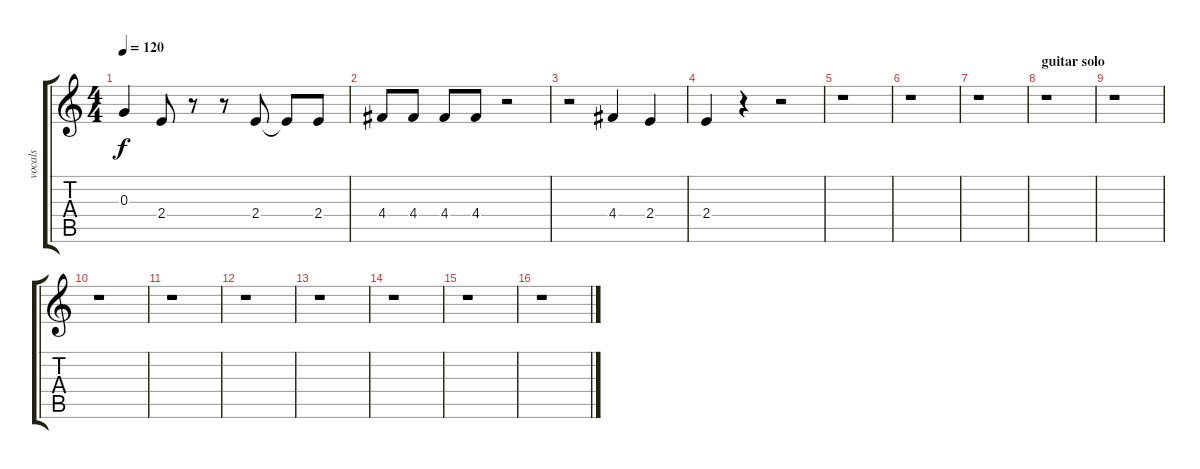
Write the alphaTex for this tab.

\track ("vocals" "vocals") {instrument distortionguitar}
\staff {score tabs}
\tuning (E4 B3 G3 D3 A2 E2) {hide}
\ts (4 4)
\tempo 120
\clef g2
\ks c
0.3.4{dy f} 2.4.8 r.8 r.8 2.4.8 2.4{t}.8 2.4.8 |
4.4.8 4.4.8 4.4.8 4.4.8 r.2 |
r.2 4.4.4 2.4.4 |
2.4.4 r.4 r.2 |
r.1 |
r.1 |
r.1 |
\section ("" "guitar solo")
r.1 |
r.1 |
r.1 |
r.1 |
r.1 |
r.1 |
r.1 |
r.1 |
r.1
